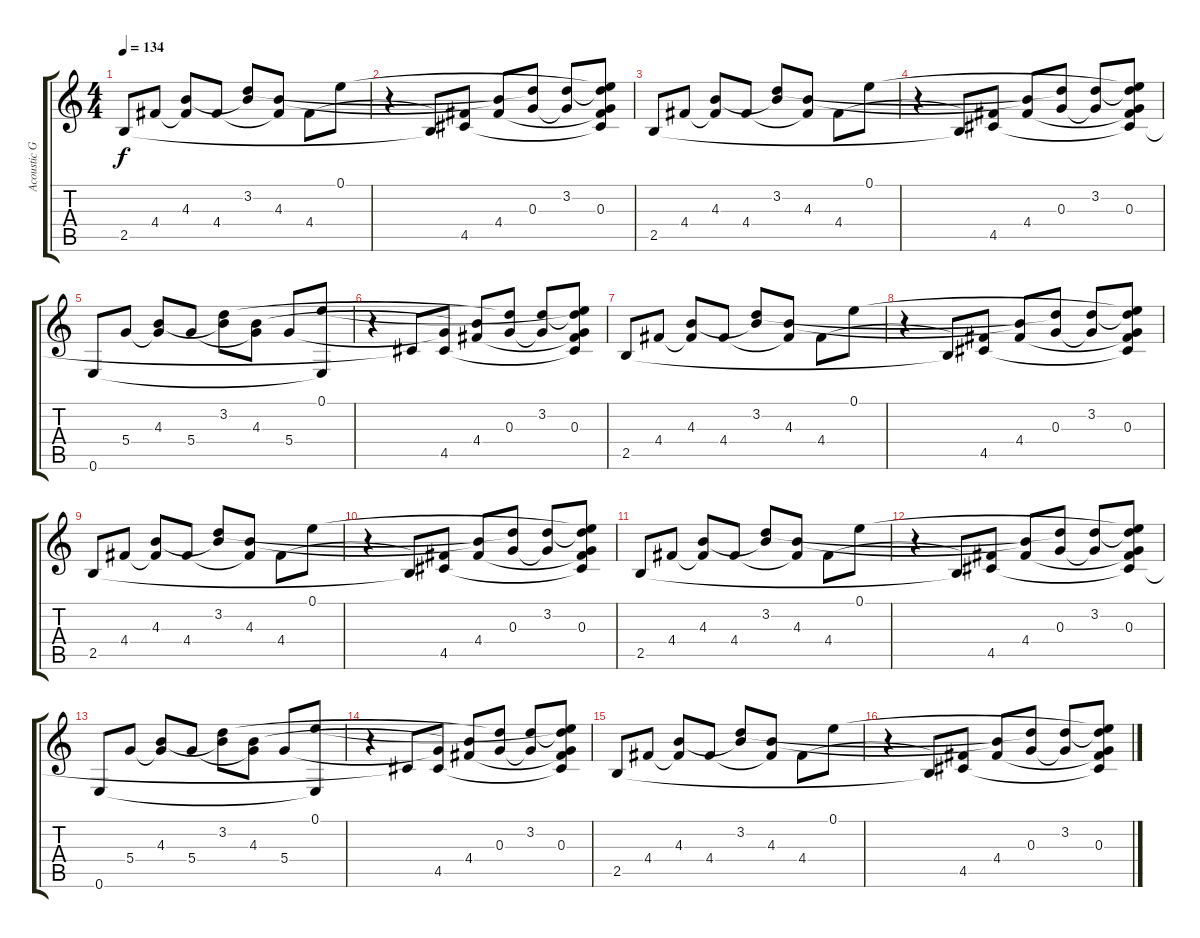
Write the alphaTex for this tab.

\track ("Acoustic Guitar" "Acoustic G") {instrument acousticguitarsteel}
\staff {score tabs}
\tuning (E4 B3 G3 D3 A2 E2) {hide}
\ts (4 4)
\tempo 134
\clef g2
\ks c
2.5.8{dy f} 4.4.8 (4.3 4.4{t}).8 4.4.8 (3.2 4.3{t}).8 (4.3 4.4{t}).8 4.4.8 0.1.8 |
r.4 2.5{t}.8 (4.4{t} 4.5).8 (4.3{t} 4.4).8 (3.2{t} 0.3).8 (3.2 0.3{t}).8 (0.1{t} 3.2{t} 0.3 4.4{t} 4.5{t}).8 |
2.5.8 4.4.8 (4.3 4.4{t}).8 4.4.8 (3.2 4.3{t}).8 (4.3 4.4{t}).8 4.4.8 0.1.8 |
r.4 2.5{t}.8 (4.4{t} 4.5).8 (4.3{t} 4.4).8 (3.2{t} 0.3).8 (3.2 0.3{t}).8 (0.1{t} 3.2{t} 0.3 4.4{t} 4.5{t}).8 |
0.6.8 5.4.8 (4.3 5.4{t}).8 5.4.8 (3.2 4.3{t}).8 (4.3 5.4{t}).8 5.4.8 (0.1 0.6{t}).8 |
r.4 4.5{t}.8 (5.4{t} 4.5).8 (4.3{t} 4.4).8 (3.2{t} 0.3).8 (3.2 0.3{t}).8 (0.1{t} 3.2{t} 0.3 4.4{t} 4.5{t}).8 |
2.5.8 4.4.8 (4.3 4.4{t}).8 4.4.8 (3.2 4.3{t}).8 (4.3 4.4{t}).8 4.4.8 0.1.8 |
r.4 2.5{t}.8 (4.4{t} 4.5).8 (4.3{t} 4.4).8 (3.2{t} 0.3).8 (3.2 0.3{t}).8 (0.1{t} 3.2{t} 0.3 4.4{t} 4.5{t}).8 |
2.5.8 4.4.8 (4.3 4.4{t}).8 4.4.8 (3.2 4.3{t}).8 (4.3 4.4{t}).8 4.4.8 0.1.8 |
r.4 2.5{t}.8 (4.4{t} 4.5).8 (4.3{t} 4.4).8 (3.2{t} 0.3).8 (3.2 0.3{t}).8 (0.1{t} 3.2{t} 0.3 4.4{t} 4.5{t}).8 |
2.5.8 4.4.8 (4.3 4.4{t}).8 4.4.8 (3.2 4.3{t}).8 (4.3 4.4{t}).8 4.4.8 0.1.8 |
r.4 2.5{t}.8 (4.4{t} 4.5).8 (4.3{t} 4.4).8 (3.2{t} 0.3).8 (3.2 0.3{t}).8 (0.1{t} 3.2{t} 0.3 4.4{t} 4.5{t}).8 |
0.6.8 5.4.8 (4.3 5.4{t}).8 5.4.8 (3.2 4.3{t}).8 (4.3 5.4{t}).8 5.4.8 (0.1 0.6{t}).8 |
r.4 4.5{t}.8 (5.4{t} 4.5).8 (4.3{t} 4.4).8 (3.2{t} 0.3).8 (3.2 0.3{t}).8 (0.1{t} 3.2{t} 0.3 4.4{t} 4.5{t}).8 |
2.5.8 4.4.8 (4.3 4.4{t}).8 4.4.8 (3.2 4.3{t}).8 (4.3 4.4{t}).8 4.4.8 0.1.8 |
r.4 2.5{t}.8 (4.4{t} 4.5).8 (4.3{t} 4.4).8 (3.2{t} 0.3).8 (3.2 0.3{t}).8 (0.1{t} 3.2{t} 0.3 4.4{t} 4.5{t}).8
